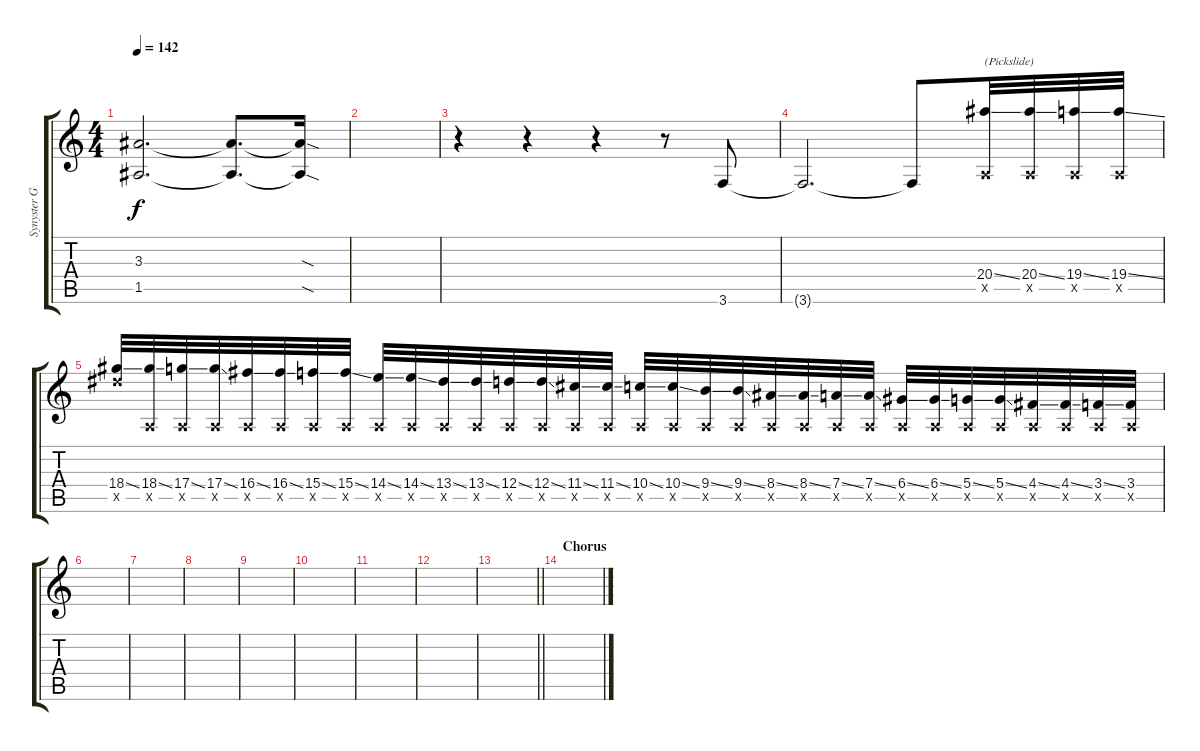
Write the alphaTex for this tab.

\track ("Synyster Gates Pan Lead" "Synyster G") {instrument distortionguitar}
\staff {score tabs}
\tuning (E4 B3 G3 D3 A2 D2) {hide}
\ts (4 4)
\tempo 142
\clef g2
\ks c
(3.3{t} 1.5{t}).2{d dy f} (3.3{t} 1.5{t}).8{d} (3.3{sod t} 1.5{sod t}).16 |
|
r.4 r.4 r.4 r.8 3.6.8 |
3.6{t}.2{d} 3.6{t}.8 (20.4{ss} 0.5{x}).32{txt "(Pickslide)" instrument guitarfretnoise} (20.4{ss} 0.5{x}).32 (19.4{ss} 0.5{x}).32 (19.4{ss} 0.5{x}).32 |
(18.4{ss} 18.5{x}).32 (18.4{ss} 0.5{x}).32 (17.4{ss} 0.5{x}).32 (17.4{ss} 0.5{x}).32 (16.4{ss} 0.5{x}).32 (16.4{ss} 0.5{x}).32 (15.4{ss} 0.5{x}).32 (15.4{ss} 0.5{x}).32 (14.4{ss} 0.5{x}).32 (14.4{ss} 0.5{x}).32 (13.4{ss} 0.5{x}).32 (13.4{ss} 0.5{x}).32 (12.4{ss} 0.5{x}).32 (12.4{ss} 0.5{x}).32 (11.4{ss} 0.5{x}).32 (11.4{ss} 0.5{x}).32 (10.4{ss} 0.5{x}).32 (10.4{ss} 0.5{x}).32 (9.4{ss} 0.5{x}).32 (9.4{ss} 0.5{x}).32 (8.4{ss} 0.5{x}).32 (8.4{ss} 0.5{x}).32 (7.4{ss} 0.5{x}).32 (7.4{ss} 0.5{x}).32 (6.4{ss} 0.5{x}).32 (6.4{ss} 0.5{x}).32 (5.4{ss} 0.5{x}).32 (5.4{ss} 0.5{x}).32 (4.4{ss} 0.5{x}).32 (4.4{ss} 0.5{x}).32 (3.4{ss} 0.5{x}).32 (3.4 0.5{x}).32 |
|
|
|
|
|
|
|
\barLineRight lightlight
|
\section ("" "Chorus")
